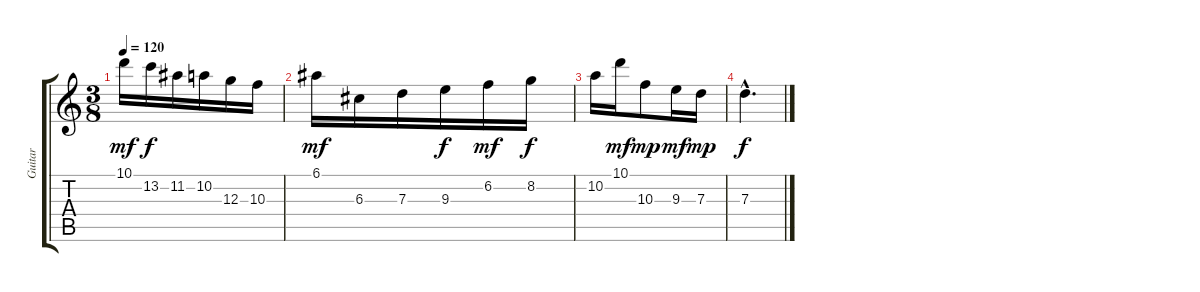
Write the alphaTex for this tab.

\track ("Guitar" "Guitar") {instrument distortionguitar}
\staff {score tabs}
\tuning (E4 B3 G3 D3 A2 E2) {hide}
\ts (3 8)
\tempo 120
\clef g2
\ks c
10.1.16{dy mf} 13.2.16{dy f} 11.2.16 10.2.16 12.3.16 10.3.16 |
6.1.16{dy mf} 6.3.16 7.3.16 9.3.16{dy f} 6.2.16{dy mf} 8.2.16{dy f} |
10.2.16 10.1.16{dy mf} 10.3.8{dy mp} 9.3.16{dy mf} 7.3.16{dy mp} |
7.3{hac}.4{d dy f}
